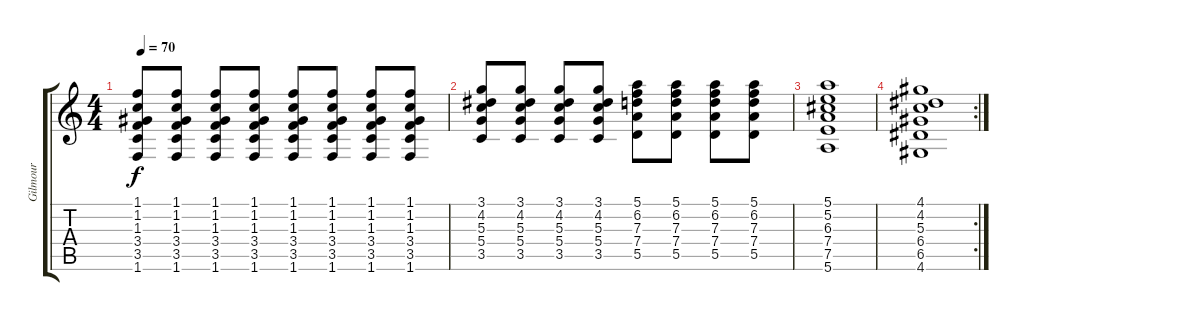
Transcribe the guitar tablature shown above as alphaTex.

\track ("Gilmour" "Gilmour") {instrument electricguitarclean}
\staff {score tabs}
\tuning (E4 B3 G3 D3 A2 E2) {hide}
\ts (4 4)
\tempo 70
\clef g2
\ks c
(1.1 1.2 1.3 3.4 3.5 1.6).8{dy f} (1.1 1.2 1.3 3.4 3.5 1.6).8 (1.1 1.2 1.3 3.4 3.5 1.6).8 (1.1 1.2 1.3 3.4 3.5 1.6).8 (1.1 1.2 1.3 3.4 3.5 1.6).8 (1.1 1.2 1.3 3.4 3.5 1.6).8 (1.1 1.2 1.3 3.4 3.5 1.6).8 (1.1 1.2 1.3 3.4 3.5 1.6).8 |
(3.1 4.2 5.3 5.4 3.5).8 (3.1 4.2 5.3 5.4 3.5).8 (3.1 4.2 5.3 5.4 3.5).8 (3.1 4.2 5.3 5.4 3.5).8 (5.1 6.2 7.3 7.4 5.5).8 (5.1 6.2 7.3 7.4 5.5).8 (5.1 6.2 7.3 7.4 5.5).8 (5.1 6.2 7.3 7.4 5.5).8 |
(5.1 5.2 6.3 7.4 7.5 5.6).1 |
\rc 2
(4.1 4.2 5.3 6.4 6.5 4.6).1
